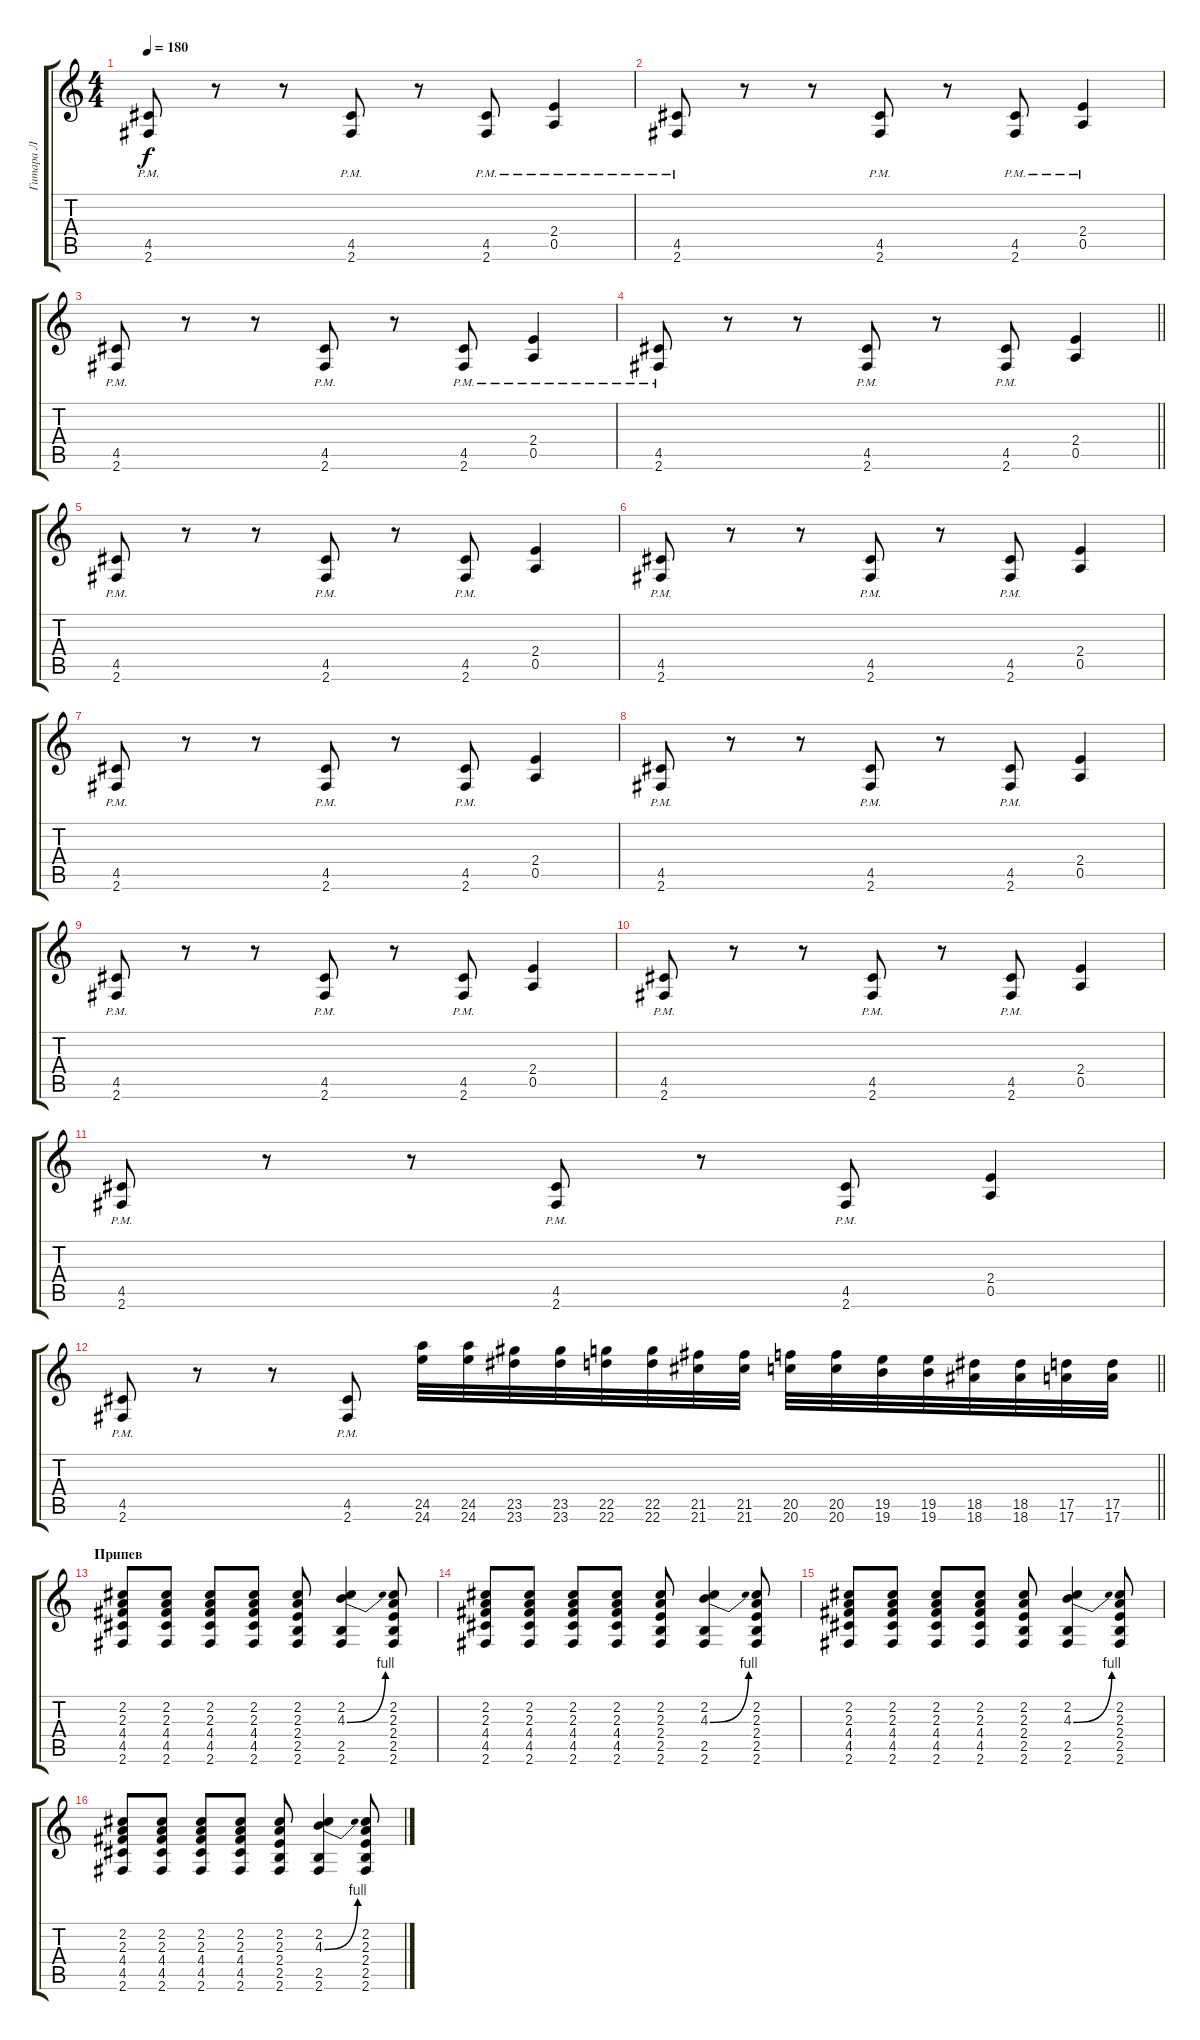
\track ("Гитара Л" "Гитара Л") {instrument distortionguitar}
\staff {score tabs}
\tuning (E4 B3 G3 D3 A2 E2) {hide}
\ts (4 4)
\tempo 180
\clef g2
\ks c
(4.5{pm} 2.6{pm}).8{dy f} r.8 r.8 (4.5{pm} 2.6{pm}).8 r.8 (4.5{pm} 2.6{pm}).8 (2.4{pm} 0.5{pm}).4 |
(4.5{pm} 2.6{pm}).8 r.8 r.8 (4.5{pm} 2.6{pm}).8 r.8 (4.5{pm} 2.6{pm}).8 (2.4{pm} 0.5{pm}).4 |
(4.5{pm} 2.6{pm}).8 r.8 r.8 (4.5{pm} 2.6{pm}).8 r.8 (4.5{pm} 2.6{pm}).8 (2.4{pm} 0.5{pm}).4 |
\barLineRight lightlight
(4.5{pm} 2.6{pm}).8 r.8 r.8 (4.5{pm} 2.6{pm}).8 r.8 (4.5{pm} 2.6{pm}).8 (2.4 0.5).4 |
\section ("" " ")
(4.5{pm} 2.6{pm}).8 r.8 r.8 (4.5{pm} 2.6{pm}).8 r.8 (4.5{pm} 2.6{pm}).8 (2.4 0.5).4 |
(4.5{pm} 2.6{pm}).8 r.8 r.8 (4.5{pm} 2.6{pm}).8 r.8 (4.5{pm} 2.6{pm}).8 (2.4 0.5).4 |
(4.5{pm} 2.6{pm}).8 r.8 r.8 (4.5{pm} 2.6{pm}).8 r.8 (4.5{pm} 2.6{pm}).8 (2.4 0.5).4 |
(4.5{pm} 2.6{pm}).8 r.8 r.8 (4.5{pm} 2.6{pm}).8 r.8 (4.5{pm} 2.6{pm}).8 (2.4 0.5).4 |
(4.5{pm} 2.6{pm}).8 r.8 r.8 (4.5{pm} 2.6{pm}).8 r.8 (4.5{pm} 2.6{pm}).8 (2.4 0.5).4 |
(4.5{pm} 2.6{pm}).8 r.8 r.8 (4.5{pm} 2.6{pm}).8 r.8 (4.5{pm} 2.6{pm}).8 (2.4 0.5).4 |
(4.5{pm} 2.6{pm}).8 r.8 r.8 (4.5{pm} 2.6{pm}).8 r.8 (4.5{pm} 2.6{pm}).8 (2.4 0.5).4 |
\barLineRight lightlight
(4.5{pm} 2.6{pm}).8 r.8 r.8 (4.5{pm} 2.6{pm}).8 (24.5 24.6).32 (24.5 24.6).32 (23.5 23.6).32 (23.5 23.6).32 (22.5 22.6).32 (22.5 22.6).32 (21.5 21.6).32 (21.5 21.6).32 (20.5 20.6).32 (20.5 20.6).32 (19.5 19.6).32 (19.5 19.6).32 (18.5 18.6).32 (18.5 18.6).32 (17.5 17.6).32 (17.5 17.6).32 |
\section ("" "Припев")
(2.2 2.3 4.4 4.5 2.6).8 (2.2 2.3 4.4 4.5 2.6).8 (2.2 2.3 4.4 4.5 2.6).8 (2.2 2.3 4.4 4.5 2.6).8 (2.2 2.3 2.4 2.5 2.6).8 (2.2 4.3{be (bend 0 0 60 4)} 2.5 2.6).4 (2.2 2.3 2.4 2.5 2.6).8 |
(2.2 2.3 4.4 4.5 2.6).8 (2.2 2.3 4.4 4.5 2.6).8 (2.2 2.3 4.4 4.5 2.6).8 (2.2 2.3 4.4 4.5 2.6).8 (2.2 2.3 2.4 2.5 2.6).8 (2.2 4.3{be (bend 0 0 60 4)} 2.5 2.6).4 (2.2 2.3 2.4 2.5 2.6).8 |
(2.2 2.3 4.4 4.5 2.6).8 (2.2 2.3 4.4 4.5 2.6).8 (2.2 2.3 4.4 4.5 2.6).8 (2.2 2.3 4.4 4.5 2.6).8 (2.2 2.3 2.4 2.5 2.6).8 (2.2 4.3{be (bend 0 0 60 4)} 2.5 2.6).4 (2.2 2.3 2.4 2.5 2.6).8 |
(2.2 2.3 4.4 4.5 2.6).8 (2.2 2.3 4.4 4.5 2.6).8 (2.2 2.3 4.4 4.5 2.6).8 (2.2 2.3 4.4 4.5 2.6).8 (2.2 2.3 2.4 2.5 2.6).8 (2.2 4.3{be (bend 0 0 60 4)} 2.5 2.6).4 (2.2 2.3 2.4 2.5 2.6).8
